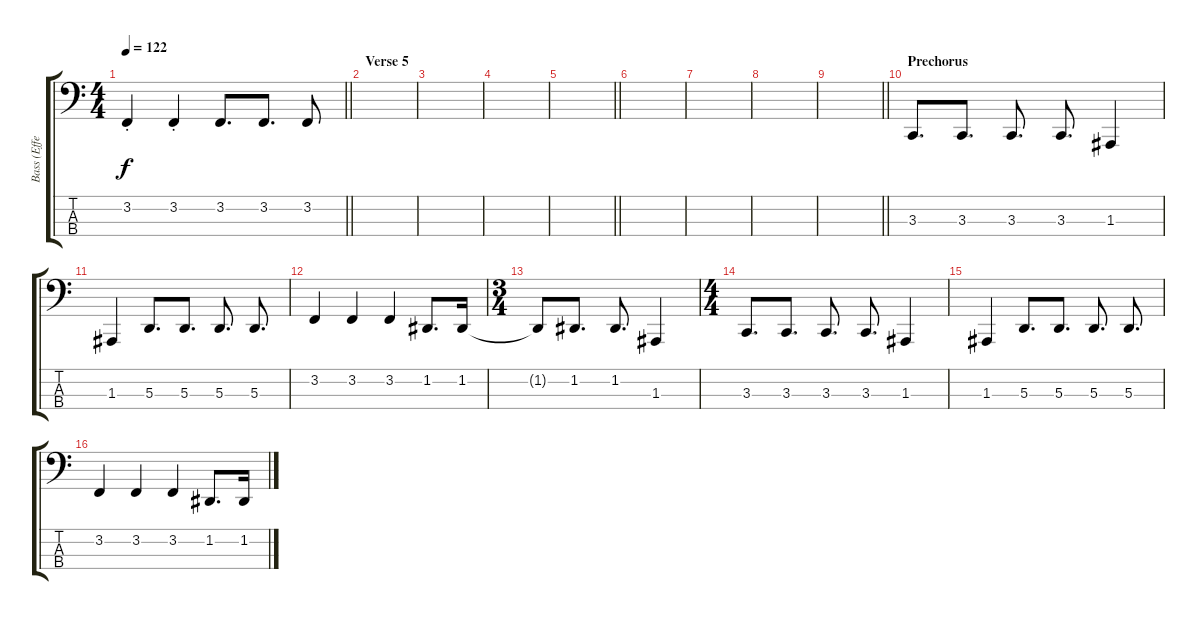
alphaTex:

\track ("Bass (Effect)" "Bass (Effe") {instrument lead8bassandlead}
\staff {score tabs}
\tuning (G2 D2 A1 E1) {hide}
\ts (4 4)
\tempo 122
\clef f4
\barLineRight lightlight
\ks c
3.2{st}.4{dy f} 3.2{st}.4 3.2.8{d} 3.2.8{d} 3.2.8 |
\section ("" "Verse 5")
|
|
|
\barLineRight lightlight
|
|
|
|
\barLineRight lightlight
|
\section ("" "Prechorus")
3.3.8{d} 3.3.8{d} 3.3.8{d} 3.3.8{d} 1.3.4 |
1.3.4 5.3.8{d} 5.3.8{d} 5.3.8{d} 5.3.8{d} |
3.2.4 3.2.4 3.2.4 1.2.8{d} 1.2.16 |
\ts (3 4)
1.2{t}.8 1.2.8{d} 1.2.8{d} 1.3.4 |
\ts (4 4)
3.3.8{d} 3.3.8{d} 3.3.8{d} 3.3.8{d} 1.3.4 |
1.3.4 5.3.8{d} 5.3.8{d} 5.3.8{d} 5.3.8{d} |
3.2.4 3.2.4 3.2.4 1.2.8{d} 1.2.16
